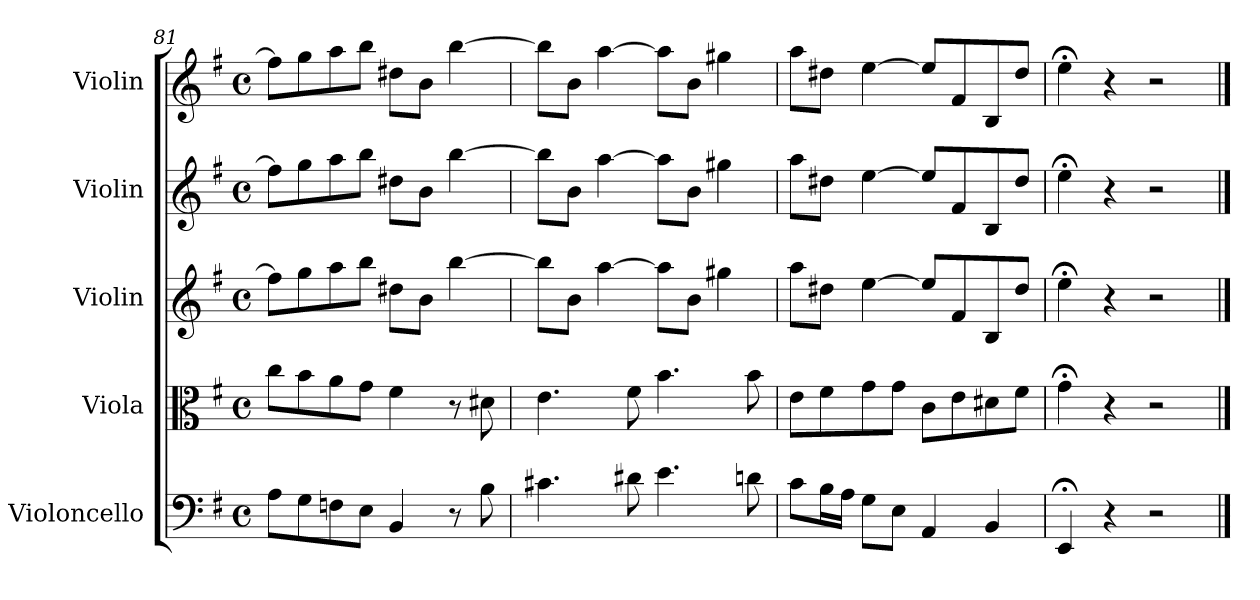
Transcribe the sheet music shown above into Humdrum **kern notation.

**kern	**kern	**kern	**kern	**kern
*part5	*part4	*part3	*part2	*part1
*staff5	*staff4	*staff3	*staff2	*staff1
*I"Violoncello	*I"Viola	*I"Violin	*I"Violin	*I"Violin
*I'Vc	*I'Vla	*I'Vln	*I'Vln	*I'Vln
*clefF4	*clefC3	*clefG2	*clefG2	*clefG2
*k[f#]	*k[f#]	*k[f#]	*k[f#]	*k[f#]
*M4/4	*M4/4	*M4/4	*M4/4	*M4/4
*met(c)	*met(c)	*met(c)	*met(c)	*met(c)
=81	=81	=81	=81	=81
8A\L	8cc\L	8ff\L]	8ff\L]	8ff\L]
8G\	8b\	8gg\	8gg\	8gg\
8Fn\	8a\	8aa\	8aa\	8aa\
8E\J	8g\J	8bb\J	8bb\J	8bb\J
4BB/	4f#\	8dd#X\L	8dd#X\L	8dd#X\L
.	.	8b\J	8b\J	8b\J
8r	8r	[4bb\	[4bb\	[4bb\
8B\	8d#X\	.	.	.
=82	=82	=82	=82	=82
4.c#X\	4.e\	8bb\L]	8bb\L]	8bb\L]
.	.	8b\J	8b\J	8b\J
.	.	[4aa\	[4aa\	[4aa\
8d#X\	8f#\	.	.	.
4.e\	4.b\	8aa\L]	8aa\L]	8aa\L]
.	.	8b\J	8b\J	8b\J
.	.	4gg#X\	4gg#X\	4gg#X\
8dn\	8b\	.	.	.
=83	=83	=83	=83	=83
8c\L	8e\L	8aa\L	8aa\L	8aa\L
16B\L	8f#\	8dd#X\J	8dd#X\J	8dd#X\J
16A\JJ	.	.	.	.
8G\L	8g\	[4ee\	[4ee\	[4ee\
8E\J	8g\J	.	.	.
4AA/	8c\L	8ee/L]	8ee/L]	8ee/L]
.	8e\	8f#/	8f#/	8f#/
4BB/	8d#X\	8B/	8B/	8B/
.	8f#\J	8dd#/J	8dd#/J	8dd#/J
=84	=84	=84	=84	=84
4EE;</	4g;<\	4ee;<\	4ee;<\	4ee;<\
4r	4r	4r	4r	4r
2r	2r	2r	2r	2r
==	==	==	==	==
*-	*-	*-	*-	*-
